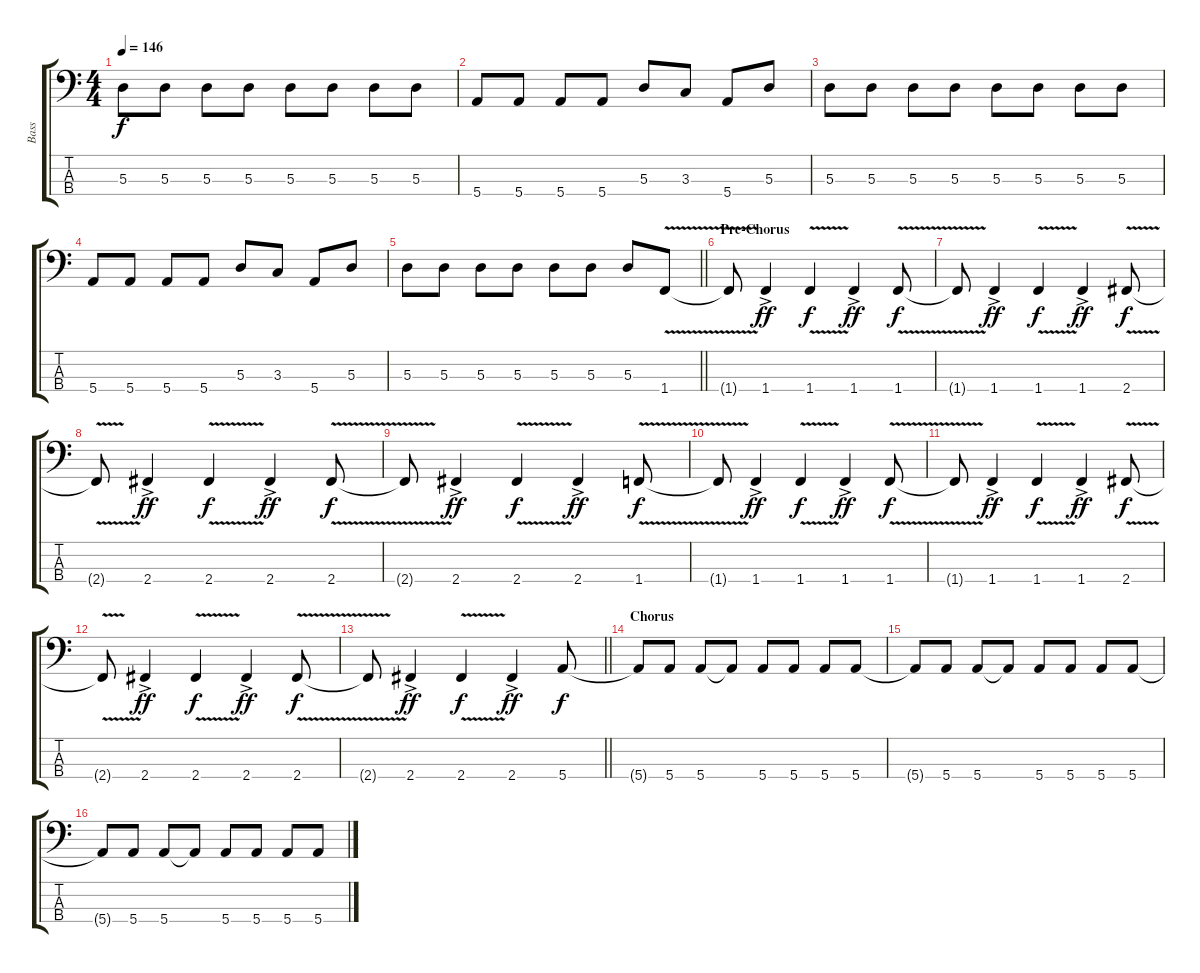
\track ("Bass" "Bass") {instrument electricbassfinger}
\staff {score tabs}
\tuning (G2 D2 A1 E1) {hide}
\ts (4 4)
\tempo 146
\clef f4
\ks c
5.3.8{dy f} 5.3.8 5.3.8 5.3.8 5.3.8 5.3.8 5.3.8 5.3.8 |
5.4.8 5.4.8 5.4.8 5.4.8 5.3.8 3.3.8 5.4.8 5.3.8 |
5.3.8 5.3.8 5.3.8 5.3.8 5.3.8 5.3.8 5.3.8 5.3.8 |
5.4.8 5.4.8 5.4.8 5.4.8 5.3.8 3.3.8 5.4.8 5.3.8 |
\barLineRight lightlight
5.3.8 5.3.8 5.3.8 5.3.8 5.3.8 5.3.8 5.3.8 1.4{v}.8 |
\section ("" "Pre-Chorus")
1.4{t}.8 1.4{ac}.4{dy ff} 1.4{v}.4{dy f} 1.4{ac}.4{dy ff} 1.4{v}.8{dy f} |
1.4{t}.8 1.4{ac}.4{dy ff} 1.4{v}.4{dy f} 1.4{ac}.4{dy ff} 2.4{v}.8{dy f} |
2.4{t}.8 2.4{ac}.4{dy ff} 2.4{v}.4{dy f} 2.4{ac}.4{dy ff} 2.4{v}.8{dy f} |
2.4{t}.8 2.4{ac}.4{dy ff} 2.4{v}.4{dy f} 2.4{ac}.4{dy ff} 1.4{v}.8{dy f} |
1.4{t}.8 1.4{ac}.4{dy ff} 1.4{v}.4{dy f} 1.4{ac}.4{dy ff} 1.4{v}.8{dy f} |
1.4{t}.8 1.4{ac}.4{dy ff} 1.4{v}.4{dy f} 1.4{ac}.4{dy ff} 2.4{v}.8{dy f} |
2.4{t}.8 2.4{ac}.4{dy ff} 2.4{v}.4{dy f} 2.4{ac}.4{dy ff} 2.4{v}.8{dy f} |
\barLineRight lightlight
2.4{t}.8 2.4{ac}.4{dy ff} 2.4{v}.4{dy f} 2.4{ac}.4{dy ff} 5.4.8{dy f} |
\section ("" "Chorus")
5.4{t}.8 5.4.8 5.4.8 5.4{t}.8 5.4.8 5.4.8 5.4.8 5.4.8 |
5.4{t}.8 5.4.8 5.4.8 5.4{t}.8 5.4.8 5.4.8 5.4.8 5.4.8 |
5.4{t}.8 5.4.8 5.4.8 5.4{t}.8 5.4.8 5.4.8 5.4.8 5.4.8
